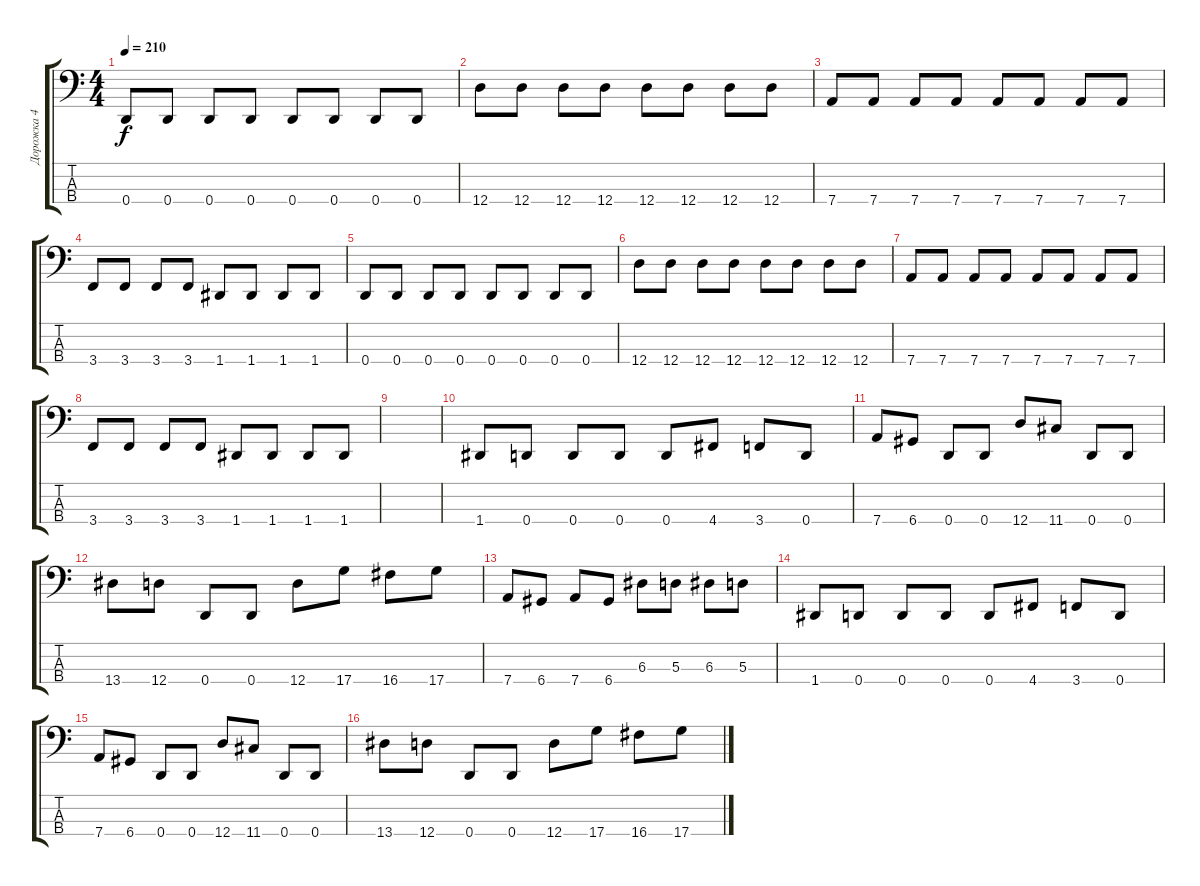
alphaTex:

\track ("Дорожка 4" "Дорожка 4") {instrument electricbassfinger}
\staff {score tabs}
\tuning (G2 D2 A1 D1) {hide}
\ts (4 4)
\tempo 210
\clef f4
\ks c
0.4.8{dy f} 0.4.8 0.4.8 0.4.8 0.4.8 0.4.8 0.4.8 0.4.8 |
12.4.8 12.4.8 12.4.8 12.4.8 12.4.8 12.4.8 12.4.8 12.4.8 |
7.4.8 7.4.8 7.4.8 7.4.8 7.4.8 7.4.8 7.4.8 7.4.8 |
3.4.8 3.4.8 3.4.8 3.4.8 1.4.8 1.4.8 1.4.8 1.4.8 |
0.4.8 0.4.8 0.4.8 0.4.8 0.4.8 0.4.8 0.4.8 0.4.8 |
12.4.8 12.4.8 12.4.8 12.4.8 12.4.8 12.4.8 12.4.8 12.4.8 |
7.4.8 7.4.8 7.4.8 7.4.8 7.4.8 7.4.8 7.4.8 7.4.8 |
3.4.8 3.4.8 3.4.8 3.4.8 1.4.8 1.4.8 1.4.8 1.4.8 |
|
1.4.8 0.4.8 0.4.8 0.4.8 0.4.8 4.4.8 3.4.8 0.4.8 |
7.4.8 6.4.8 0.4.8 0.4.8 12.4.8 11.4.8 0.4.8 0.4.8 |
13.4.8 12.4.8 0.4.8 0.4.8 12.4.8 17.4.8 16.4.8 17.4.8 |
7.4.8 6.4.8 7.4.8 6.4.8 6.3.8 5.3.8 6.3.8 5.3.8 |
1.4.8 0.4.8 0.4.8 0.4.8 0.4.8 4.4.8 3.4.8 0.4.8 |
7.4.8 6.4.8 0.4.8 0.4.8 12.4.8 11.4.8 0.4.8 0.4.8 |
13.4.8 12.4.8 0.4.8 0.4.8 12.4.8 17.4.8 16.4.8 17.4.8
